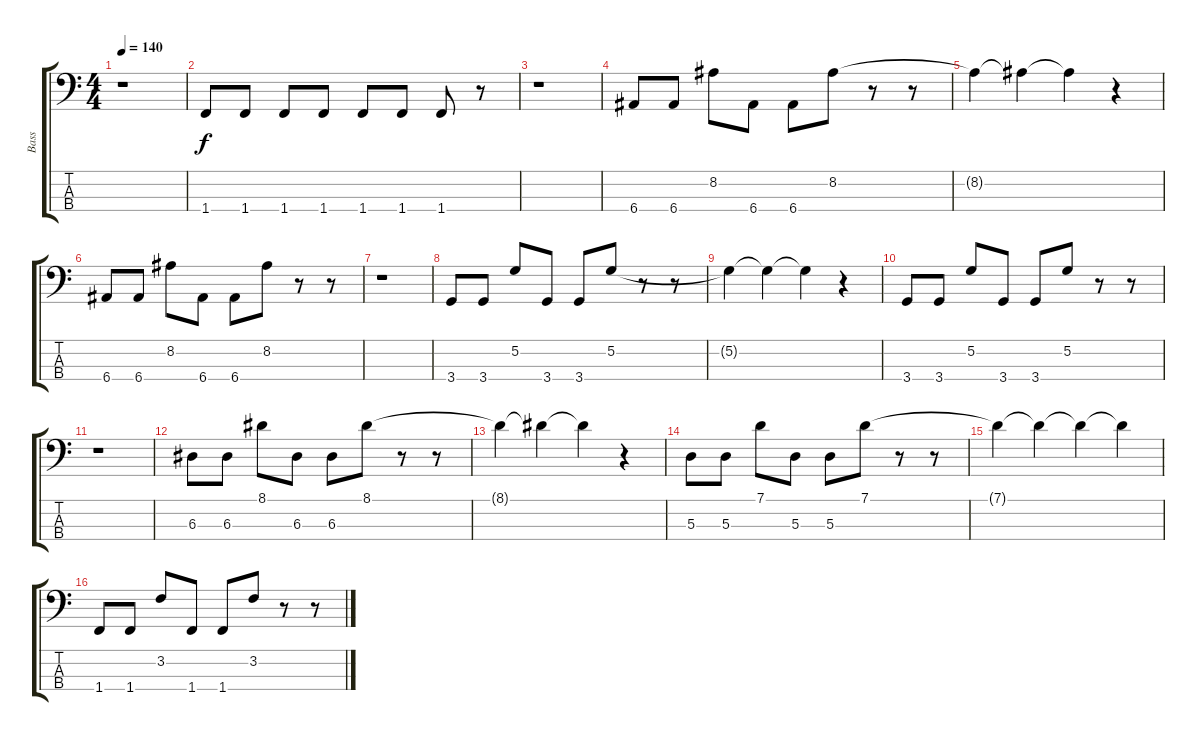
\track ("Bass" "Bass") {instrument electricbasspick}
\staff {score tabs}
\tuning (G2 D2 A1 E1) {hide}
\ts (4 4)
\tempo 140
\clef f4
\ks c
r.1{dy f} |
1.4.8 1.4.8 1.4.8 1.4.8 1.4.8 1.4.8 1.4.8 r.8 |
r.1 |
6.4.8 6.4.8 8.2.8 6.4.8 6.4.8 8.2.8 r.8 r.8 |
8.2{t}.4 8.2{t}.4 8.2{t}.4 r.4 |
6.4.8 6.4.8 8.2.8 6.4.8 6.4.8 8.2.8 r.8 r.8 |
r.1 |
3.4.8 3.4.8 5.2.8 3.4.8 3.4.8 5.2.8 r.8 r.8 |
5.2{t}.4 5.2{t}.4 5.2{t}.4 r.4 |
3.4.8 3.4.8 5.2.8 3.4.8 3.4.8 5.2.8 r.8 r.8 |
r.1 |
6.3.8 6.3.8 8.1.8 6.3.8 6.3.8 8.1.8 r.8 r.8 |
8.1{t}.4 8.1{t}.4 8.1{t}.4 r.4 |
5.3.8 5.3.8 7.1.8 5.3.8 5.3.8 7.1.8 r.8 r.8 |
7.1{t}.4 7.1{t}.4 7.1{t}.4 7.1{t}.4 |
1.4.8 1.4.8 3.2.8 1.4.8 1.4.8 3.2.8 r.8 r.8
